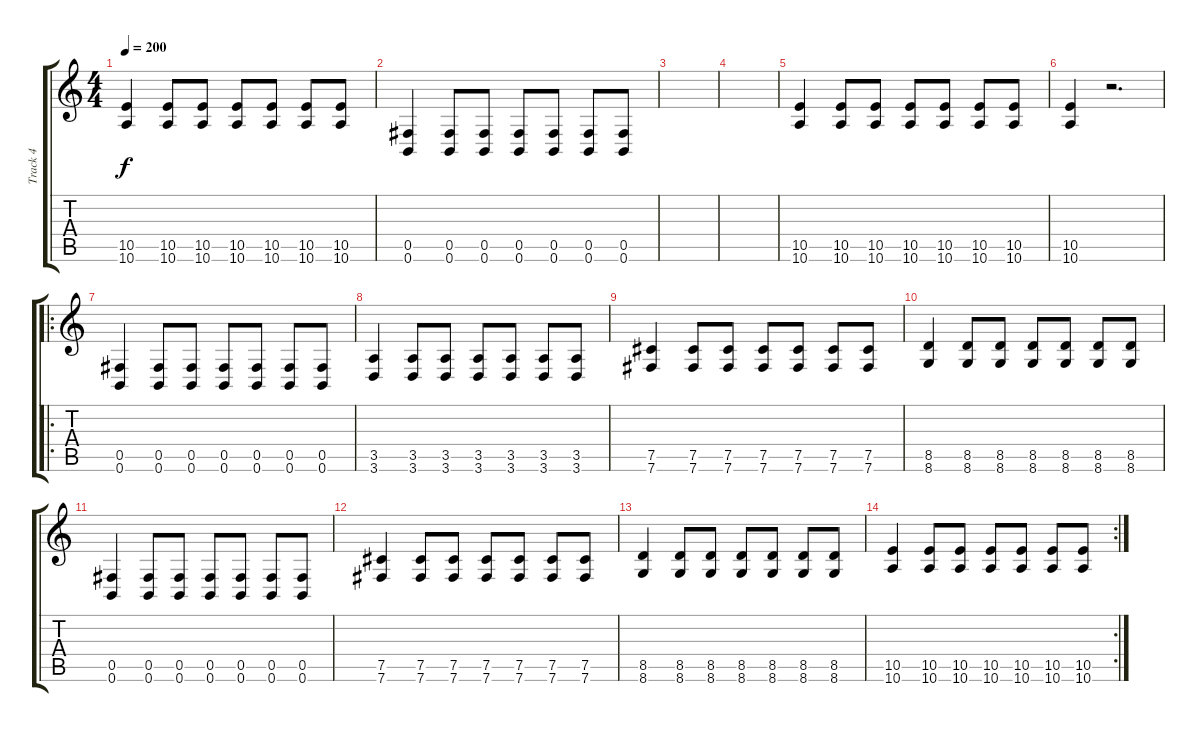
\track ("Track 4" "Track 4") {instrument distortionguitar}
\staff {score tabs}
\tuning (Db4 Ab3 E3 B2 Gb2 B1) {hide}
\ts (4 4)
\tempo 200
\clef g2
\ks c
(10.5 10.6).4{dy f} (10.5 10.6).8 (10.5 10.6).8 (10.5 10.6).8 (10.5 10.6).8 (10.5 10.6).8 (10.5 10.6).8 |
(0.5 0.6).4 (0.5 0.6).8 (0.5 0.6).8 (0.5 0.6).8 (0.5 0.6).8 (0.5 0.6).8 (0.5 0.6).8 |
|
|
(10.5 10.6).4 (10.5 10.6).8 (10.5 10.6).8 (10.5 10.6).8 (10.5 10.6).8 (10.5 10.6).8 (10.5 10.6).8 |
(10.5 10.6).4 r.2{d} |
\ro
(0.5 0.6).4 (0.5 0.6).8 (0.5 0.6).8 (0.5 0.6).8 (0.5 0.6).8 (0.5 0.6).8 (0.5 0.6).8 |
(3.5 3.6).4 (3.5 3.6).8 (3.5 3.6).8 (3.5 3.6).8 (3.5 3.6).8 (3.5 3.6).8 (3.5 3.6).8 |
(7.5 7.6).4 (7.5 7.6).8 (7.5 7.6).8 (7.5 7.6).8 (7.5 7.6).8 (7.5 7.6).8 (7.5 7.6).8 |
(8.5 8.6).4 (8.5 8.6).8 (8.5 8.6).8 (8.5 8.6).8 (8.5 8.6).8 (8.5 8.6).8 (8.5 8.6).8 |
(0.5 0.6).4 (0.5 0.6).8 (0.5 0.6).8 (0.5 0.6).8 (0.5 0.6).8 (0.5 0.6).8 (0.5 0.6).8 |
(7.5 7.6).4 (7.5 7.6).8 (7.5 7.6).8 (7.5 7.6).8 (7.5 7.6).8 (7.5 7.6).8 (7.5 7.6).8 |
(8.5 8.6).4 (8.5 8.6).8 (8.5 8.6).8 (8.5 8.6).8 (8.5 8.6).8 (8.5 8.6).8 (8.5 8.6).8 |
\rc 2
(10.5 10.6).4 (10.5 10.6).8 (10.5 10.6).8 (10.5 10.6).8 (10.5 10.6).8 (10.5 10.6).8 (10.5 10.6).8
